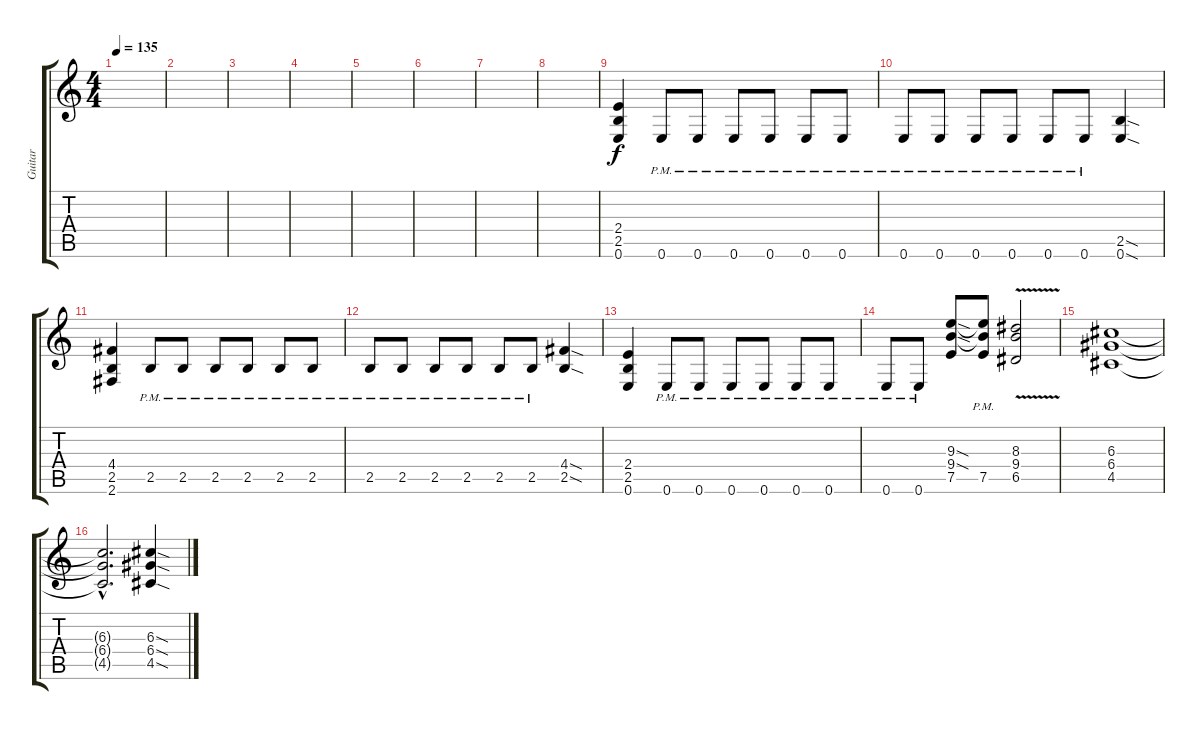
\track ("Guitar" "Guitar") {instrument distortionguitar}
\staff {score tabs}
\tuning (E4 B3 G3 D3 A2 E2) {hide}
\ts (4 4)
\tempo 135
\clef g2
\ks c
|
|
|
|
|
|
|
|
(2.4 2.5 0.6).4 0.6{pm}.8 0.6{pm}.8 0.6{pm}.8 0.6{pm}.8 0.6{pm}.8 0.6{pm}.8 |
0.6{pm}.8 0.6{pm}.8 0.6{pm}.8 0.6{pm}.8 0.6{pm}.8 0.6{pm}.8 (2.5{sod} 0.6{sod}).4 |
(4.4 2.5 2.6).4 2.5{pm}.8 2.5{pm}.8 2.5{pm}.8 2.5{pm}.8 2.5{pm}.8 2.5{pm}.8 |
2.5{pm}.8 2.5{pm}.8 2.5{pm}.8 2.5{pm}.8 2.5{pm}.8 2.5{pm}.8 (4.4{sod} 2.5{sod}).4 |
(2.4 2.5 0.6).4 0.6{pm}.8 0.6{pm}.8 0.6{pm}.8 0.6{pm}.8 0.6{pm}.8 0.6{pm}.8 |
0.6{pm}.8 0.6{pm}.8 (9.3{sod} 9.4{sod} 7.5).8 (9.3{t} 9.4{t} 7.5{pm}).8 (8.3{v} 9.4 6.5).2 |
(6.3 6.4 4.5).1 |
(6.3{hac t} 6.4{hac t} 4.5{hac t}).2{d} (6.3{sod} 6.4{sod} 4.5{sod}).4
